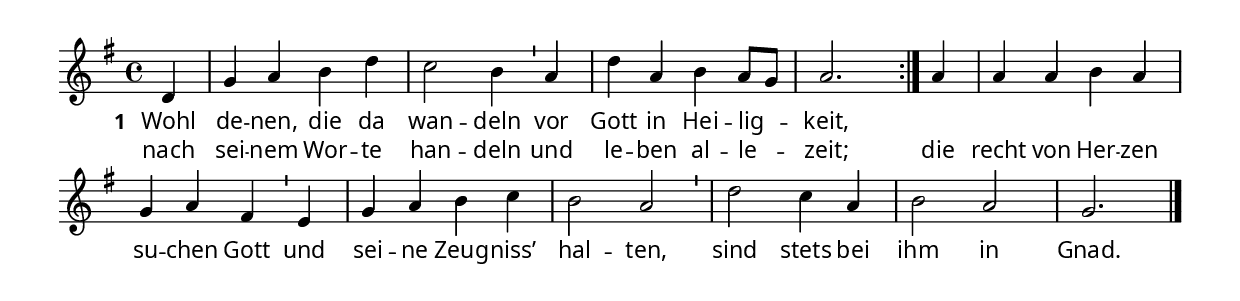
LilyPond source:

% 295
% Wohl denen, die da wandeln
% Text: cornelius Becker 1602
% Melodie und Satz: Heinrich Schütz 1661

\version "2.24.0"

%#(set-default-paper-size "a5")

\paper  {
  myStaffSize = #18
  #(define fonts
    (make-pango-font-tree "Minion Pro"
     "Myriad Pro"
     "Luxi Mono"
     (/ myStaffSize 20)))
}

% No 'Music engraving by LilyPond ...'
\header {
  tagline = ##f
  %title = "Wohl denen, die da wandeln"
}

\layout {
  % Don't outdent after first line
  indent = 0\in

  % Don't count the bar numbers when breaking scores
  \context {
    \Score
    \remove "Bar_number_engraver"
  }
}

divisioMinima = {
  \once \override BreathingSign.stencil = #ly:breathing-sign::divisio-minima

  % Workaround: add padding.  Correct fix would be spacing engine handle this.
  \once \override BreathingSign.extra-X-extent = #'(-1.0 . 0)

  \breathe
}

\score {
<<
  \relative c' {
    \key g \major
    \time 4/4
    \repeat volta 2
    { \partial 4 d4 g a b d c2 b4 \divisioMinima
      a d a b a8 g8 a2. }
    a4 a a b a g a fis \divisioMinima
    e g a b c b2 a2 \divisioMinima
    d2 c4 a b2 a g2.
    \bar "|."
  }
  \addlyrics {
    \set stanza = "1 "
    Wohl de -- nen, die da wan -- deln vor
    Gott in Hei -- lig -- _ keit,
  }
  \addlyrics {
    nach sei -- nem Wor -- te han -- deln und
    le -- ben al -- le -- _ zeit; die recht von Her -- zen
    su -- chen Gott und sei -- ne Zeug -- niss’
    hal -- ten, sind stets bei ihm in Gnad.
  }
>>
\layout {}
\midi {}
}


%\markup {
%  \hspace #0.1
%  \column {
%    % eigentlich Vers 4
%    \line {
%      \bold "2" \hspace #0.4
%      \column {
%        "Dein Wort, Herr, nicht vergehet,"
%        "es bleibet ewiglich,"
%        "so weit der Himmel gehet,"
%        "der stets beweget sich;"
%        "dein Wahrheit bleibt zu aller Zeit"
%        "gleichwie der Grund der Erden,"
%        "durch deine Hand bereit’."
%      }
%    }
%  }
%}

%\markup{
%  \bold "2" \hspace #0.4 % Eigentlich Vers 4
%  \wordwrap-string "
%  Dein Wort, Herr, nicht vergehet, /
%  es bleibet ewiglich, /
%  so weit der Himmel gehet, /
%  der stets beweget sich; /
%  dein Wahrheit bleibt zu aller Zeit /
%  gleichwie der Grund der Erden, /
%  durch deine Hand bereit’."
%}
